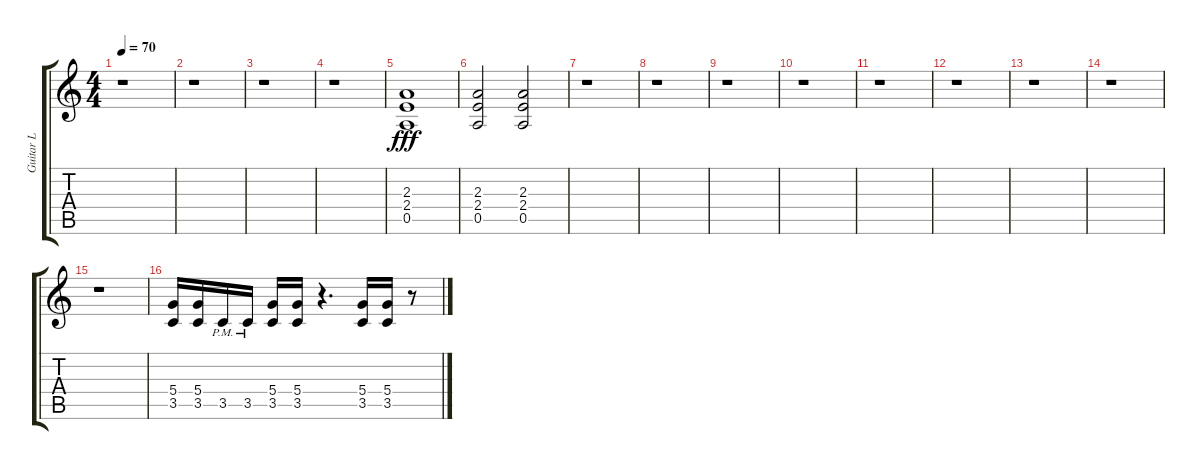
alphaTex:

\track ("Guitar L" "Guitar L") {instrument distortionguitar}
\staff {score tabs}
\tuning (E4 B3 G3 D3 A2 E2) {hide}
\ts (4 4)
\tempo 70
\clef g2
\ks c
r.1{dy fff} |
r.1 |
r.1 |
r.1 |
(2.3 2.4 0.5).1 |
(2.3 2.4 0.5).2 (2.3 2.4 0.5).2 |
r.1 |
r.1 |
r.1 |
r.1 |
r.1 |
r.1 |
r.1 |
r.1 |
r.1 |
(5.4 3.5).16{volume 12} (5.4 3.5).16 3.5{pm}.16 3.5{pm}.16 (5.4 3.5).16 (5.4 3.5).16 r.4{d} (5.4 3.5).16 (5.4 3.5).16 r.8
